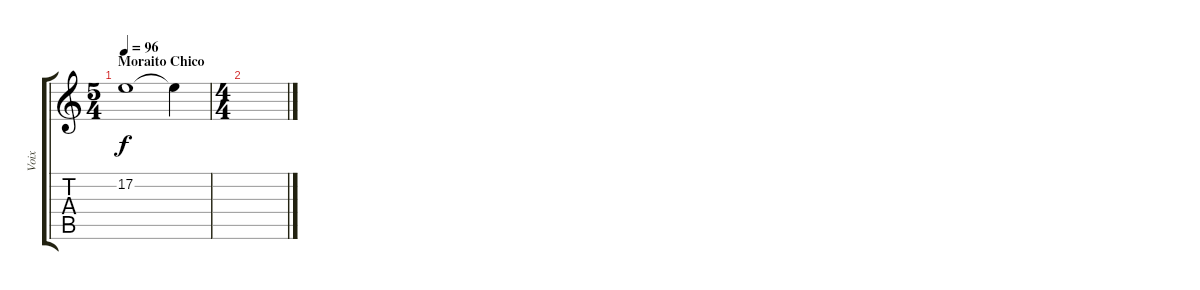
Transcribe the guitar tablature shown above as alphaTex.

\track ("Voix" "Voix") {instrument lead2sawtooth}
\staff {score tabs}
\tuning (E4 B3 G3 D3 A2 E2) {hide}
\ts (5 4)
\section ("" "Moraito Chico")
\tempo 96
\clef g2
\ks c
17.2.1{dy f volume 0} 17.2{t}.4 |
\ts (4 4)
